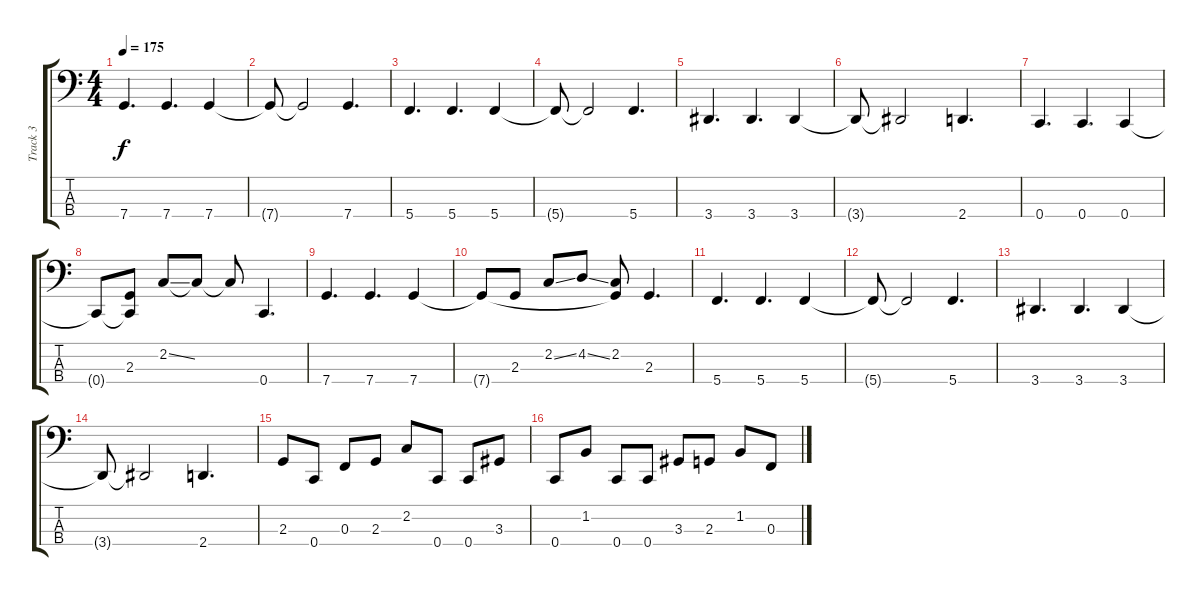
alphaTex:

\track ("Track 3" "Track 3") {instrument electricbassfinger}
\staff {score tabs}
\tuning (Eb2 Bb1 F1 C1) {hide}
\ts (4 4)
\tempo 175
\clef f4
\ks c
7.4.4{d dy f} 7.4.4{d} 7.4.4 |
7.4{t}.8 7.4{t}.2 7.4.4{d} |
5.4.4{d} 5.4.4{d} 5.4.4 |
5.4{t}.8 5.4{t}.2 5.4.4{d} |
3.4.4{d} 3.4.4{d} 3.4.4 |
3.4{t}.8 3.4{t}.2 2.4.4{d} |
0.4.4{d} 0.4.4{d} 0.4.4 |
0.4{t}.8 (2.3 0.4{t}).8 2.2{ss}.8 2.2{t}.8 2.2{t}.8 0.4.4{d} |
7.4.4{d} 7.4.4{d} 7.4.4 |
7.4{t}.8 2.3.8 2.2{ss}.8 4.2{ss}.8 (2.2 7.4{t}).8 2.3.4{d} |
5.4.4{d} 5.4.4{d} 5.4.4 |
5.4{t}.8 5.4{t}.2 5.4.4{d} |
3.4.4{d} 3.4.4{d} 3.4.4 |
3.4{t}.8 3.4{t}.2 2.4.4{d} |
2.3.8 0.4.8 0.3.8 2.3.8 2.2.8 0.4.8 0.4.8 3.3.8 |
0.4.8 1.2.8 0.4.8 0.4.8 3.3.8 2.3.8 1.2.8 0.3.8
